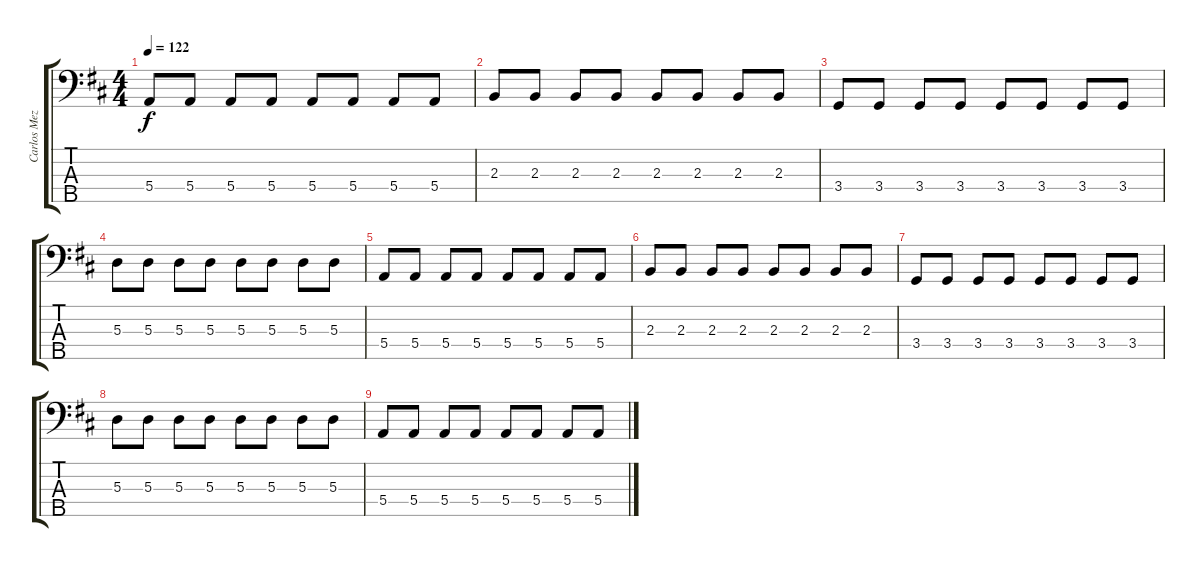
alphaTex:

\track ("Carlos Meza" "Carlos Mez") {instrument electricbassfinger}
\staff {score tabs}
\tuning (G2 D2 A1 E1 B0) {hide}
\ts (4 4)
\tempo 122
\clef f4
\ks d
5.4.8{dy f} 5.4.8 5.4.8 5.4.8 5.4.8 5.4.8 5.4.8 5.4.8 |
2.3.8 2.3.8 2.3.8 2.3.8 2.3.8 2.3.8 2.3.8 2.3.8 |
3.4.8 3.4.8 3.4.8 3.4.8 3.4.8 3.4.8 3.4.8 3.4.8 |
5.3.8 5.3.8 5.3.8 5.3.8 5.3.8 5.3.8 5.3.8 5.3.8 |
5.4.8 5.4.8 5.4.8 5.4.8 5.4.8 5.4.8 5.4.8 5.4.8 |
2.3.8 2.3.8 2.3.8 2.3.8 2.3.8 2.3.8 2.3.8 2.3.8 |
3.4.8 3.4.8 3.4.8 3.4.8 3.4.8 3.4.8 3.4.8 3.4.8 |
5.3.8 5.3.8 5.3.8 5.3.8 5.3.8 5.3.8 5.3.8 5.3.8 |
5.4.8 5.4.8 5.4.8 5.4.8 5.4.8 5.4.8 5.4.8 5.4.8
